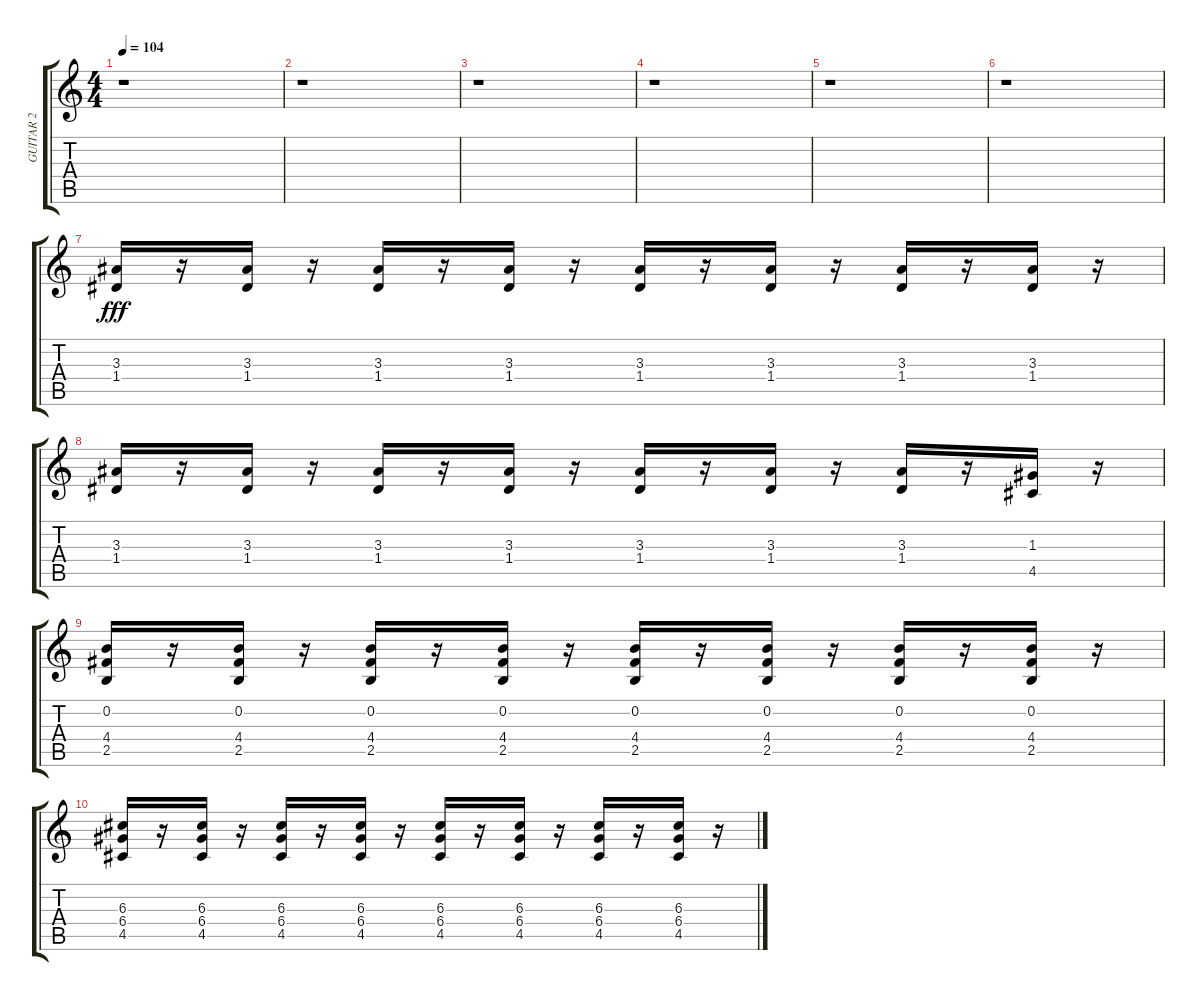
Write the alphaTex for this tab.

\track ("GUITAR 2" "GUITAR 2") {instrument electricguitarclean}
\staff {score tabs}
\tuning (E4 B3 G3 D3 A2 E2) {hide}
\ts (4 4)
\tempo 104
\clef g2
\ks c
r.1{dy fff} |
r.1 |
r.1 |
r.1 |
r.1 |
r.1 |
(3.3 1.4).16 r.16 (3.3 1.4).16 r.16 (3.3 1.4).16 r.16 (3.3 1.4).16 r.16 (3.3 1.4).16 r.16 (3.3 1.4).16 r.16 (3.3 1.4).16 r.16 (3.3 1.4).16 r.16 |
(3.3 1.4).16 r.16 (3.3 1.4).16 r.16 (3.3 1.4).16 r.16 (3.3 1.4).16 r.16 (3.3 1.4).16 r.16 (3.3 1.4).16 r.16 (3.3 1.4).16 r.16 (1.3 4.5).16 r.16 |
(0.2 4.4 2.5).16 r.16 (0.2 4.4 2.5).16 r.16 (0.2 4.4 2.5).16 r.16 (0.2 4.4 2.5).16 r.16 (0.2 4.4 2.5).16 r.16 (0.2 4.4 2.5).16 r.16 (0.2 4.4 2.5).16 r.16 (0.2 4.4 2.5).16 r.16 |
(6.3 6.4 4.5).16 r.16 (6.3 6.4 4.5).16 r.16 (6.3 6.4 4.5).16 r.16 (6.3 6.4 4.5).16 r.16 (6.3 6.4 4.5).16 r.16 (6.3 6.4 4.5).16 r.16 (6.3 6.4 4.5).16 r.16 (6.3 6.4 4.5).16 r.16
